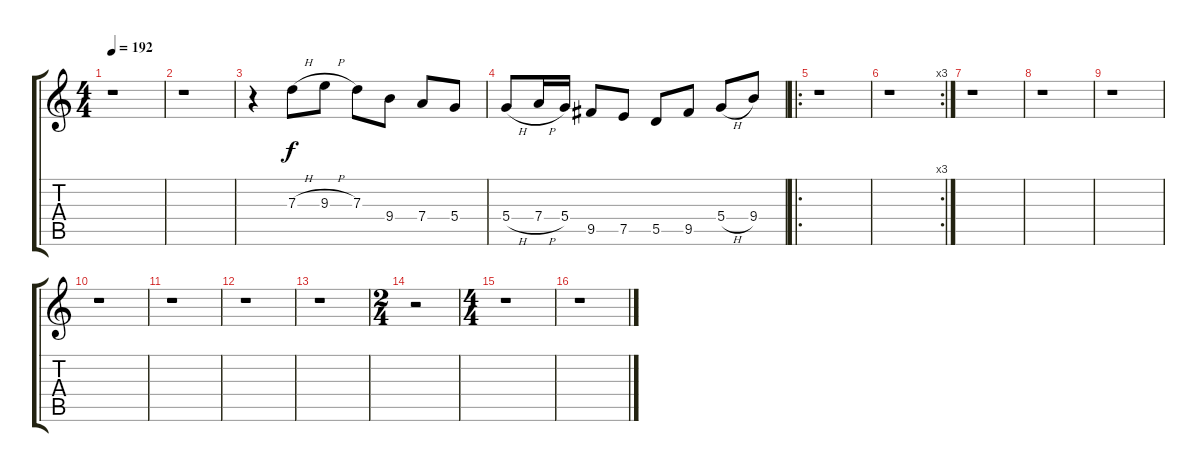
\track "" {instrument distortionguitar}
\staff {score tabs}
\tuning (E4 B3 G3 D3 A2 E2) {hide}
\ts (4 4)
\tempo 192
\clef g2
\ks c
r.1{dy f} |
r.1 |
r.4 7.3{h}.8 9.3{h}.8 7.3.8 9.4.8 7.4.8 5.4.8 |
5.4{h}.8 7.4{h}.16 5.4.16 9.5.8 7.5.8 5.5.8 9.5.8 5.4{h}.8 9.4.8 |
\ro
r.1 |
\rc 3
r.1 |
r.1 |
r.1 |
r.1 |
r.1 |
r.1 |
r.1 |
r.1 |
\ts (2 4)
r.2 |
\ts (4 4)
r.1 |
r.1
